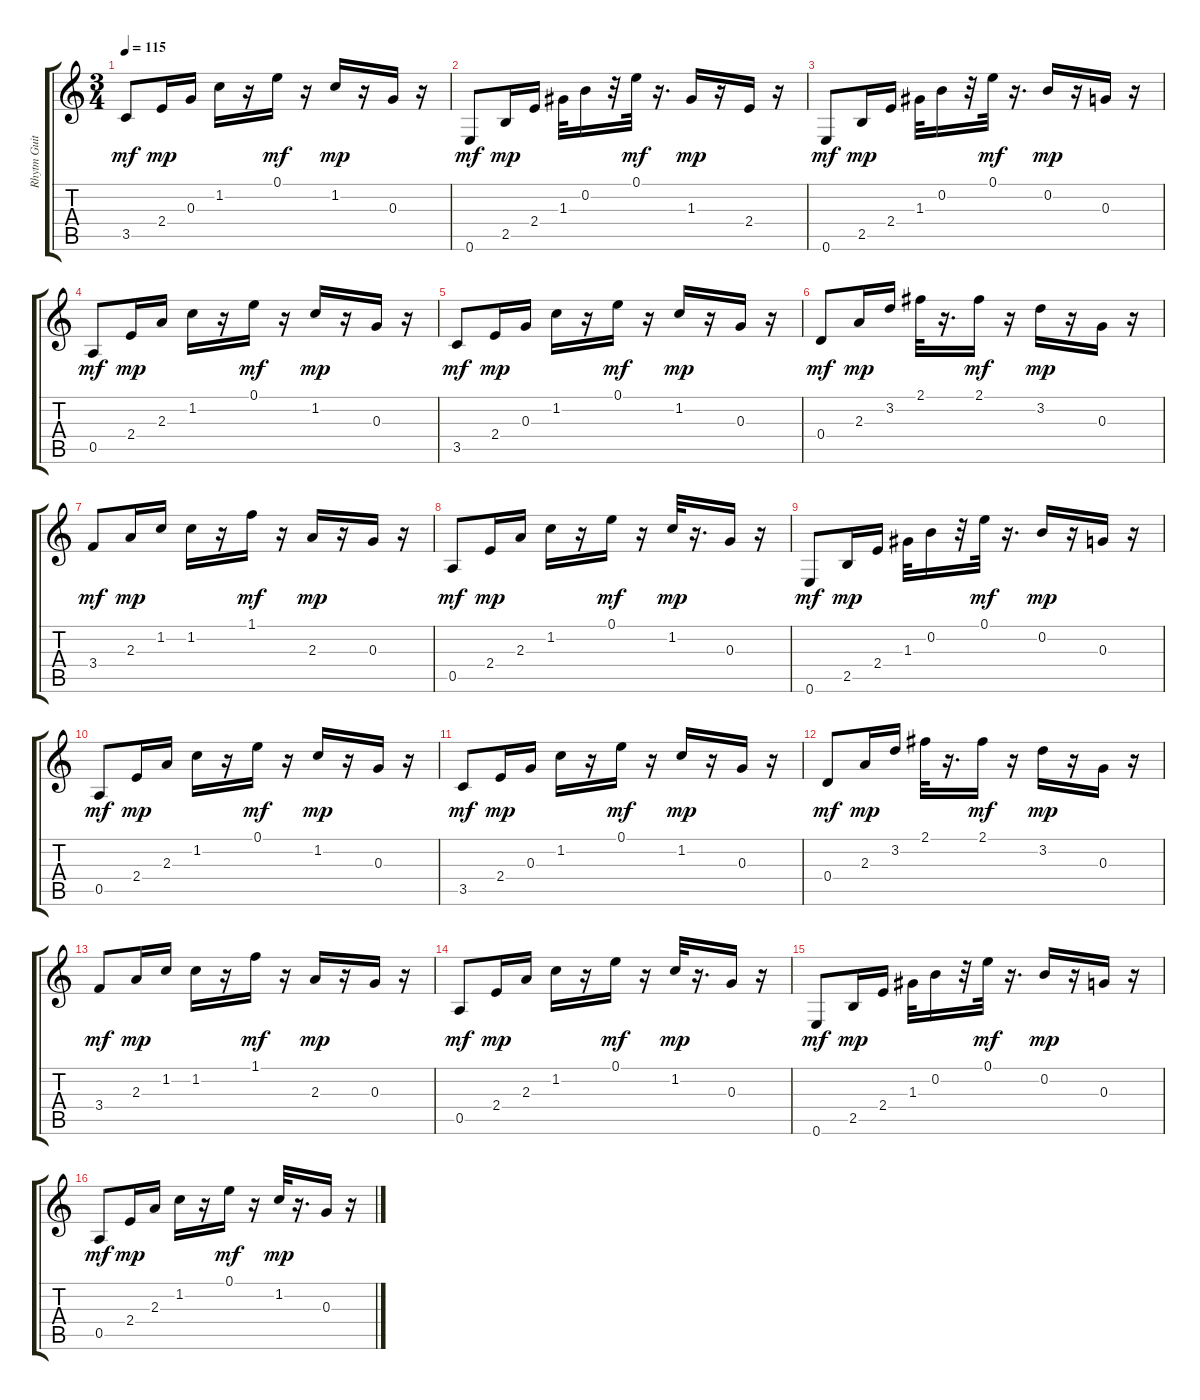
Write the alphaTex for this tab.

\track ("Rhytm Guitar" "Rhytm Guit") {instrument electricguitarclean}
\staff {score tabs}
\tuning (E4 B3 G3 D3 A2 E2) {hide}
\ts (3 4)
\tempo 115
\clef g2
\ks c
3.5.8{dy mf} 2.4.16{dy mp} 0.3.16 1.2.16 r.16 0.1.16{dy mf} r.16 1.2.16{dy mp} r.16 0.3.16 r.16 |
0.6.8{dy mf} 2.5.16{dy mp} 2.4.16 1.3.32 0.2.16 r.32 0.1.32{dy mf} r.16{d} 1.3.16{dy mp} r.16 2.4.16 r.16 |
0.6.8{dy mf} 2.5.16{dy mp} 2.4.16 1.3.32 0.2.16 r.32 0.1.32{dy mf} r.16{d} 0.2.16{dy mp} r.16 0.3.16 r.16 |
0.5.8{dy mf} 2.4.16{dy mp} 2.3.16 1.2.16 r.16 0.1.16{dy mf} r.16 1.2.16{dy mp} r.16 0.3.16 r.16 |
3.5.8{dy mf} 2.4.16{dy mp} 0.3.16 1.2.16 r.16 0.1.16{dy mf} r.16 1.2.16{dy mp} r.16 0.3.16 r.16 |
0.4.8{dy mf} 2.3.16{dy mp} 3.2.16 2.1.32 r.16{d} 2.1.16{dy mf} r.16 3.2.16{dy mp} r.16 0.3.16 r.16 |
3.4.8{dy mf} 2.3.16{dy mp} 1.2.16 1.2.16 r.16 1.1.16{dy mf} r.16 2.3.16{dy mp} r.16 0.3.16 r.16 |
0.5.8{dy mf} 2.4.16{dy mp} 2.3.16 1.2.16 r.16 0.1.16{dy mf} r.16 1.2.32{dy mp} r.16{d} 0.3.16 r.16 |
0.6.8{dy mf} 2.5.16{dy mp} 2.4.16 1.3.32 0.2.16 r.32 0.1.32{dy mf} r.16{d} 0.2.16{dy mp} r.16 0.3.16 r.16 |
0.5.8{dy mf} 2.4.16{dy mp} 2.3.16 1.2.16 r.16 0.1.16{dy mf} r.16 1.2.16{dy mp} r.16 0.3.16 r.16 |
3.5.8{dy mf} 2.4.16{dy mp} 0.3.16 1.2.16 r.16 0.1.16{dy mf} r.16 1.2.16{dy mp} r.16 0.3.16 r.16 |
0.4.8{dy mf} 2.3.16{dy mp} 3.2.16 2.1.32 r.16{d} 2.1.16{dy mf} r.16 3.2.16{dy mp} r.16 0.3.16 r.16 |
3.4.8{dy mf} 2.3.16{dy mp} 1.2.16 1.2.16 r.16 1.1.16{dy mf} r.16 2.3.16{dy mp} r.16 0.3.16 r.16 |
0.5.8{dy mf} 2.4.16{dy mp} 2.3.16 1.2.16 r.16 0.1.16{dy mf} r.16 1.2.32{dy mp} r.16{d} 0.3.16 r.16 |
0.6.8{dy mf} 2.5.16{dy mp} 2.4.16 1.3.32 0.2.16 r.32 0.1.32{dy mf} r.16{d} 0.2.16{dy mp} r.16 0.3.16 r.16 |
0.5.8{dy mf} 2.4.16{dy mp} 2.3.16 1.2.16 r.16 0.1.16{dy mf} r.16 1.2.32{dy mp} r.16{d} 0.3.16 r.16
